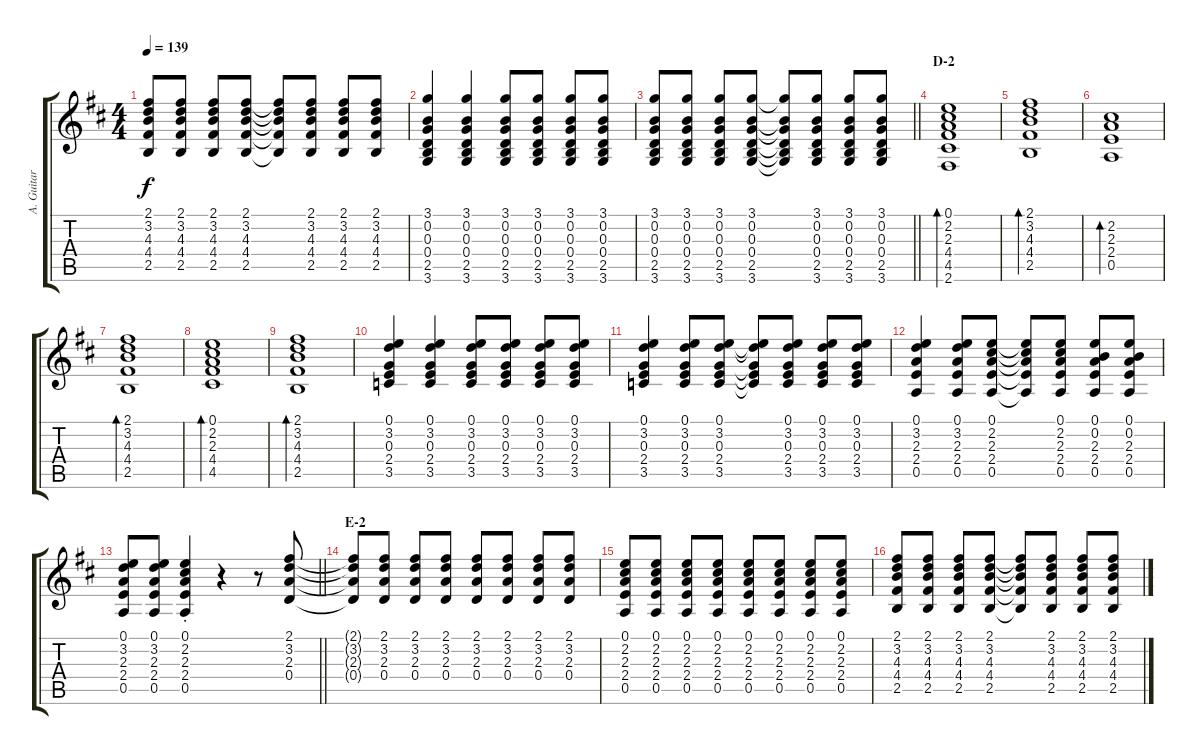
\track ("A. Guitar" "A. Guitar") {instrument acousticguitarsteel}
\staff {score tabs}
\tuning (E4 B3 G3 D3 A2 E2) {hide}
\ts (4 4)
\tempo 139
\clef g2
\ks d
(2.1 3.2 4.3 4.4 2.5).8{dy f} (2.1 3.2 4.3 4.4 2.5).8 (2.1 3.2 4.3 4.4 2.5).8 (2.1 3.2 4.3 4.4 2.5).8 (2.1{t} 3.2{t} 4.3{t} 4.4{t} 2.5{t}).8 (2.1 3.2 4.3 4.4 2.5).8 (2.1 3.2 4.3 4.4 2.5).8 (2.1 3.2 4.3 4.4 2.5).8 |
(3.1 0.2 0.3 0.4 2.5 3.6).4 (3.1 0.2 0.3 0.4 2.5 3.6).4 (3.1 0.2 0.3 0.4 2.5 3.6).8 (3.1 0.2 0.3 0.4 2.5 3.6).8 (3.1 0.2 0.3 0.4 2.5 3.6).8 (3.1 0.2 0.3 0.4 2.5 3.6).8 |
\barLineRight lightlight
(3.1 0.2 0.3 0.4 2.5 3.6).8 (3.1 0.2 0.3 0.4 2.5 3.6).8 (3.1 0.2 0.3 0.4 2.5 3.6).8 (3.1 0.2 0.3 0.4 2.5 3.6).8 (3.1{t} 0.2{t} 0.3{t} 0.4{t} 2.5{t} 3.6{t}).8 (3.1 0.2 0.3 0.4 2.5 3.6).8 (3.1 0.2 0.3 0.4 2.5 3.6).8 (3.1 0.2 0.3 0.4 2.5 3.6).8 |
\section ("" "D-2")
(0.1 2.2 2.3 4.4 4.5 2.6).1{bd 240} |
(2.1 3.2 4.3 4.4 2.5).1{bd 240} |
(2.2 2.3 2.4 0.5).1{bd 240} |
(2.1 3.2 4.3 4.4 2.5).1{bd 240} |
(0.1 2.2 2.3 4.4 4.5).1{bd 240} |
(2.1 3.2 4.3 4.4 2.5).1{bd 240} |
(0.1 3.2 0.3 2.4 3.5).4 (0.1 3.2 0.3 2.4 3.5).4 (0.1 3.2 0.3 2.4 3.5).8 (0.1 3.2 0.3 2.4 3.5).8 (0.1 3.2 0.3 2.4 3.5).8 (0.1 3.2 0.3 2.4 3.5).8 |
(0.1 3.2 0.3 2.4 3.5).4 (0.1 3.2 0.3 2.4 3.5).8 (0.1 3.2 0.3 2.4 3.5).8 (0.1{t} 3.2{t} 0.3{t} 2.4{t} 3.5{t}).8 (0.1 3.2 0.3 2.4 3.5).8 (0.1 3.2 0.3 2.4 3.5).8 (0.1 3.2 0.3 2.4 3.5).8 |
(0.1 3.2 2.3 2.4 0.5).4 (0.1 3.2 2.3 2.4 0.5).8 (0.1 2.2 2.3 2.4 0.5).8 (0.1{t} 2.2{t} 2.3{t} 2.4{t} 0.5{t}).8 (0.1 2.2 2.3 2.4 0.5).8 (0.1 0.2 2.3 2.4 0.5).8 (0.1 0.2 2.3 2.4 0.5).8 |
\barLineRight lightlight
(0.1 3.2 2.3 2.4 0.5).8 (0.1 3.2 2.3 2.4 0.5).8 (0.1{st} 2.2{st} 2.3{st} 2.4{st} 0.5{st}).4 r.4 r.8 (2.1 3.2 2.3 0.4).8 |
\section ("" "E-2")
(2.1{t} 3.2{t} 2.3{t} 0.4{t}).8 (2.1 3.2 2.3 0.4).8 (2.1 3.2 2.3 0.4).8 (2.1 3.2 2.3 0.4).8 (2.1 3.2 2.3 0.4).8 (2.1 3.2 2.3 0.4).8 (2.1 3.2 2.3 0.4).8 (2.1 3.2 2.3 0.4).8 |
(0.1 2.2 2.3 2.4 0.5).8 (0.1 2.2 2.3 2.4 0.5).8 (0.1 2.2 2.3 2.4 0.5).8 (0.1 2.2 2.3 2.4 0.5).8 (0.1 2.2 2.3 2.4 0.5).8 (0.1 2.2 2.3 2.4 0.5).8 (0.1 2.2 2.3 2.4 0.5).8 (0.1 2.2 2.3 2.4 0.5).8 |
(2.1 3.2 4.3 4.4 2.5).8 (2.1 3.2 4.3 4.4 2.5).8 (2.1 3.2 4.3 4.4 2.5).8 (2.1 3.2 4.3 4.4 2.5).8 (2.1{t} 3.2{t} 4.3{t} 4.4{t} 2.5{t}).8 (2.1 3.2 4.3 4.4 2.5).8 (2.1 3.2 4.3 4.4 2.5).8 (2.1 3.2 4.3 4.4 2.5).8
